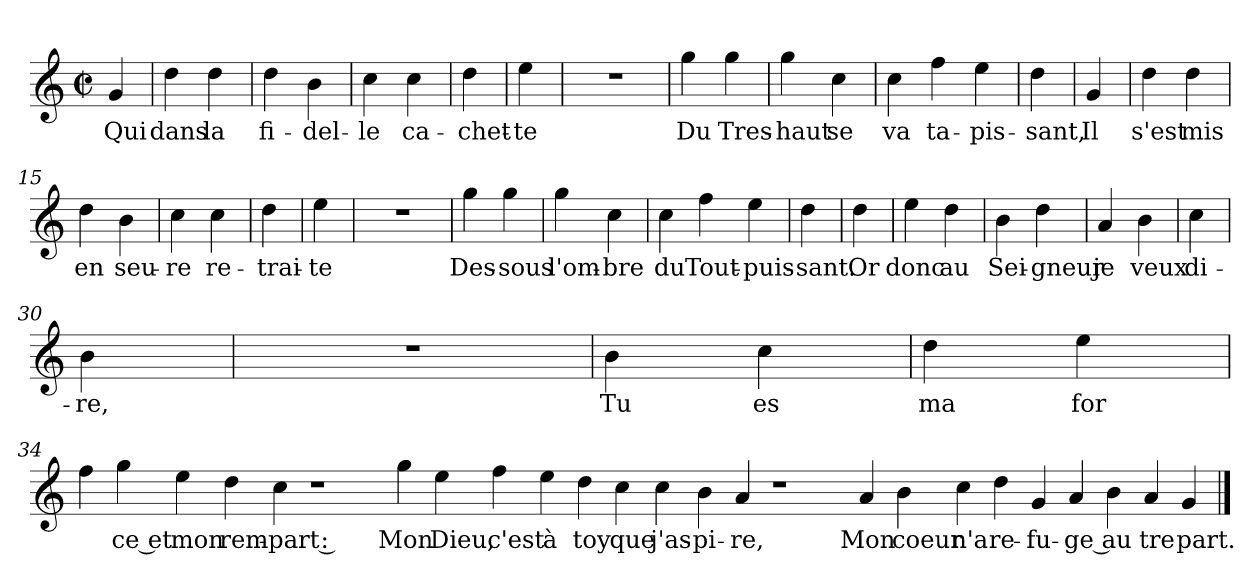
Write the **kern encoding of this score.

**kern	**text
*part1	*part1
*staff1	*staff1
*clefG2	*
*k[]	*
*C:	*
*M2/2	*
*met(c|)	*
=1	=1
4g	Qui
=2	=2
4dd	dans
4dd	la
=3	=3
4dd	fi-
4b	-del-
=4	=4
4cc	-le
4cc	ca-
=5	=5
4dd	-chet-
=6	=6
4ee	-te
=7	=7
1r	.
=8	=8
4gg	Du
4gg	Tres -
=9	=9
4gg	haut
4cc	se
=10	=10
4cc	va
4ff	ta-
4ee	-pis-
=12	=12
4dd	-sant,
=13	=13
4g	Il
=14	=14
4dd	s'est
4dd	mis
=15	=15
4dd	en
4b	seu-
=16	=16
4cc	-re
4cc	re-
=17	=17
4dd	-trai-
=18	=18
4ee	-te
=19	=19
1r	.
=20	=20
4gg	Des-
4gg	-sous
=21	=21
4gg	l'om-
4cc	-bre
=22	=22
4cc	du
4ff	Tout -
4ee	puis-
=24	=24
4dd	-sant.
=25	=25
4dd	Or
=26	=26
4ee	donc
4dd	au
=27	=27
4b	Sei-
4dd	-gneur
=28	=28
4a	je
4b	veux
=29	=29
4cc	di-
=30	=30
4b	-re,
=31	=31
1r	.
=32	=32
4b	Tu
4cc	es
=33	=33
4dd	ma
4ee	for-
=34	=34
4ff	--
4gg	-ce et
4ee	mon
4dd	rem-
4cc	-part :
1r	.
4gg	Mon
4ee	Dieu,
4ff	c'est
4ee	à
4dd	toy
4cc	que
4cc	j'as-
4b	-pi-
4a	-re,
1r	.
4a	Mon
4b	coeur
4cc	n'a
4dd	re-
4g	-fu-
4a	-ge au-
4b	--
4a	-tre
4g	part.
==	==
*-	*-
